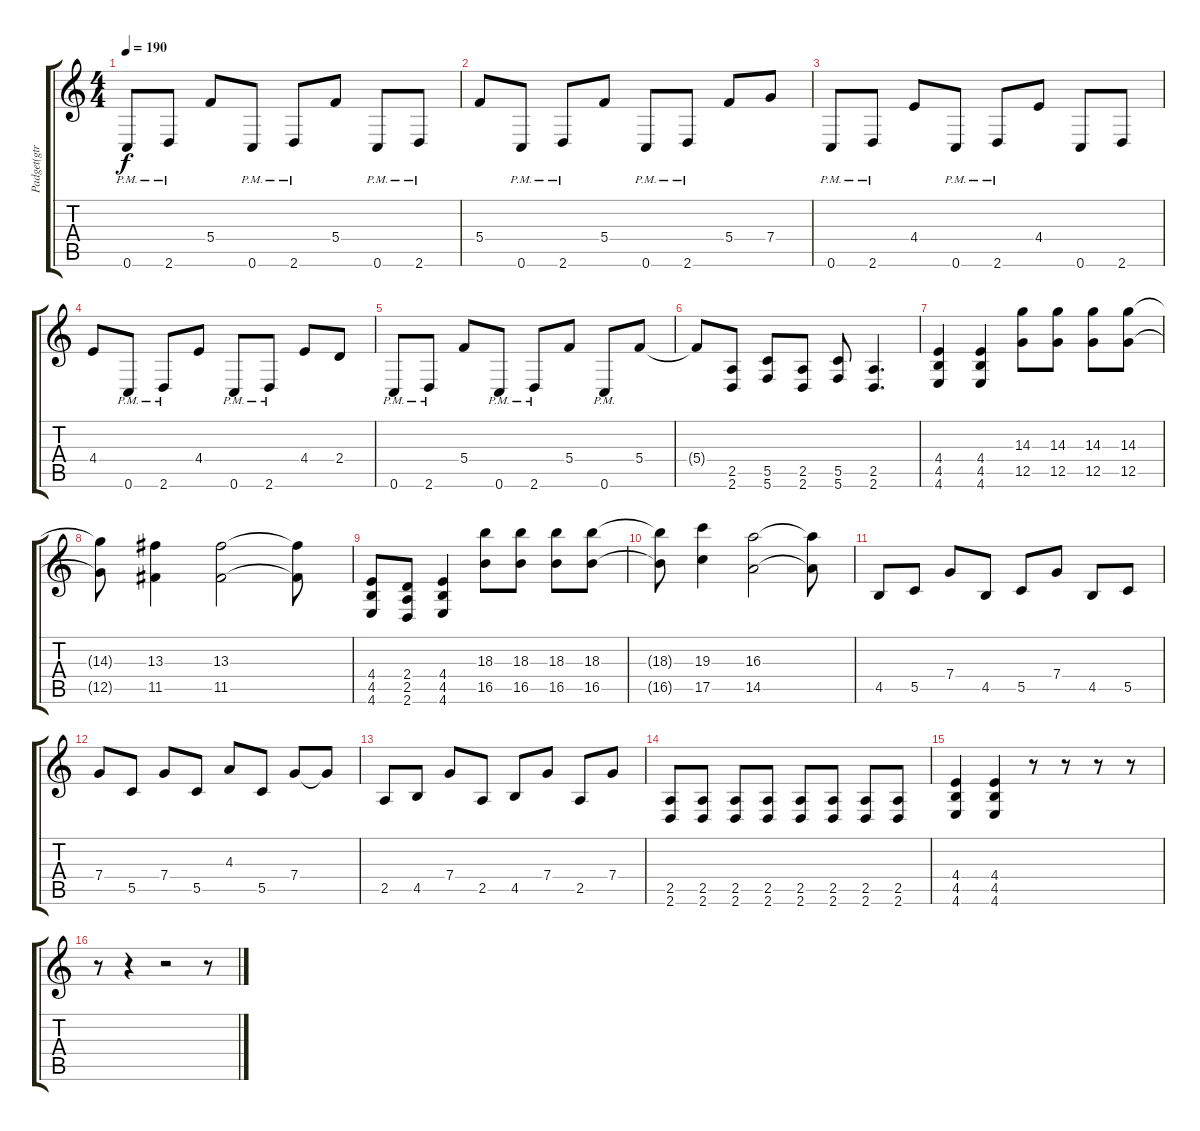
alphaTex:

\track ("Padget(gtr.1)" "Padget(gtr") {instrument distortionguitar}
\staff {score tabs}
\tuning (D4 A3 F3 C3 G2 C2) {hide}
\ts (4 4)
\tempo 190
\clef g2
\ks c
0.6{pm}.8{dy f} 2.6{pm}.8 5.4.8 0.6{pm}.8 2.6{pm}.8 5.4.8 0.6{pm}.8 2.6{pm}.8 |
5.4.8 0.6{pm}.8 2.6{pm}.8 5.4.8 0.6{pm}.8 2.6{pm}.8 5.4.8 7.4.8 |
0.6{pm}.8 2.6{pm}.8 4.4.8 0.6{pm}.8 2.6{pm}.8 4.4.8 0.6.8 2.6.8 |
4.4.8 0.6{pm}.8 2.6{pm}.8 4.4.8 0.6{pm}.8 2.6{pm}.8 4.4.8 2.4.8 |
0.6{pm}.8 2.6{pm}.8 5.4.8 0.6{pm}.8 2.6{pm}.8 5.4.8 0.6{pm}.8 5.4.8 |
5.4{t}.8 (2.5 2.6).8 (5.5 5.6).8 (2.5 2.6).8 (5.5 5.6).8 (2.5 2.6).4{d} |
(4.4 4.5 4.6).4 (4.4 4.5 4.6).4 (14.3 12.5).8 (14.3 12.5).8 (14.3 12.5).8 (14.3 12.5).8 |
(14.3{t} 12.5{t}).8 (13.3 11.5).4 (13.3 11.5).2 (13.3{t} 11.5{t}).8 |
(4.4 4.5 4.6).8 (2.4 2.5 2.6).8 (4.4 4.5 4.6).4 (18.3 16.5).8 (18.3 16.5).8 (18.3 16.5).8 (18.3 16.5).8 |
(18.3{t} 16.5{t}).8 (19.3 17.5).4 (16.3 14.5).2 (16.3{t} 14.5{t}).8 |
4.5.8 5.5.8 7.4.8 4.5.8 5.5.8 7.4.8 4.5.8 5.5.8 |
7.4.8 5.5.8 7.4.8 5.5.8 4.3.8 5.5.8 7.4.8 7.4{t}.8 |
2.5.8 4.5.8 7.4.8 2.5.8 4.5.8 7.4.8 2.5.8 7.4.8 |
(2.5 2.6).8 (2.5 2.6).8 (2.5 2.6).8 (2.5 2.6).8 (2.5 2.6).8 (2.5 2.6).8 (2.5 2.6).8 (2.5 2.6).8 |
(4.4 4.5 4.6).4 (4.4 4.5 4.6).4 r.8 r.8 r.8 r.8 |
r.8 r.4 r.2 r.8
